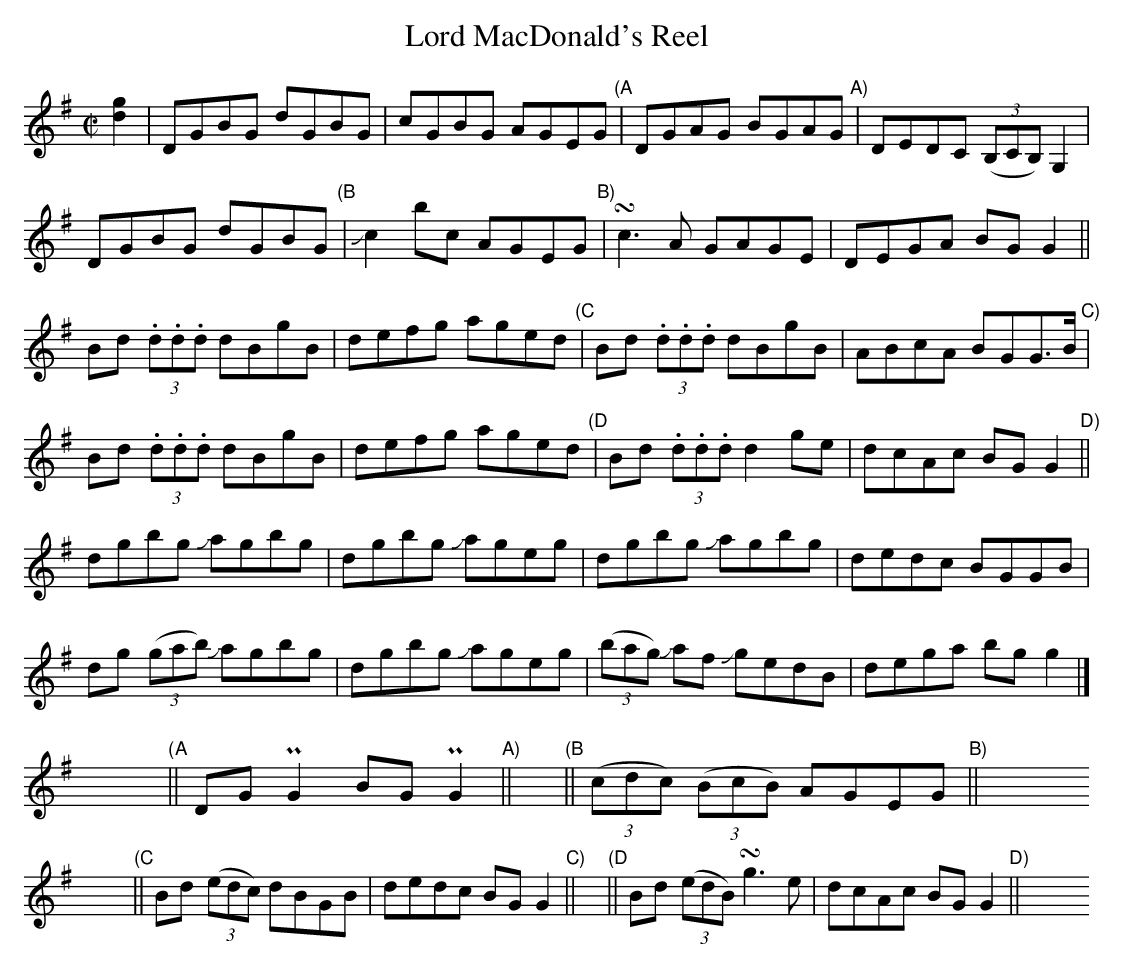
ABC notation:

X:1
U: ~ = !turn!
T:Lord MacDonald's Reel
L:1/8
M:C|
K:G
[d2g2] | DGBG dGBG| cGBG AGEG "(A"| DGAG BGAG "A)"| DEDC ((3B,CB,) G,2 |
DGBG dGBG "(B"| Jc2 bc AGEG "B)"| ~c3 A GAGE | DEGA BG G2 ||
Bd (3.d.d.d dBgB | defg aged "(C"| Bd (3.d.d.d dBgB | ABcA BGG>B "C)"|
Bd (3.d.d.d dBgB | defg aged "(D"| Bd (3.d.d.d d2 ge | dcAc BGG2 "D)"||
dgbg Jagbg | dgbg Jageg | dgbg Jagbg | dedc BGGB |
dg ((3gab) Jagbg | dgbg Jageg | ((3bag) Jaf JgedB | dega bg g2 |]
xx "(A"|| DGPG2 BG PG2 "A)"|| x "(B"|| ((3cdc) ((3BcB) AGEG "B)"|| xx
xx "(C"|| Bd ((3edc) dBGB | dedc BG G2 "C)"|| x "(D"|| Bd ((3edB) ~g3 e| dcAc BG G2 "D)"|| xx
